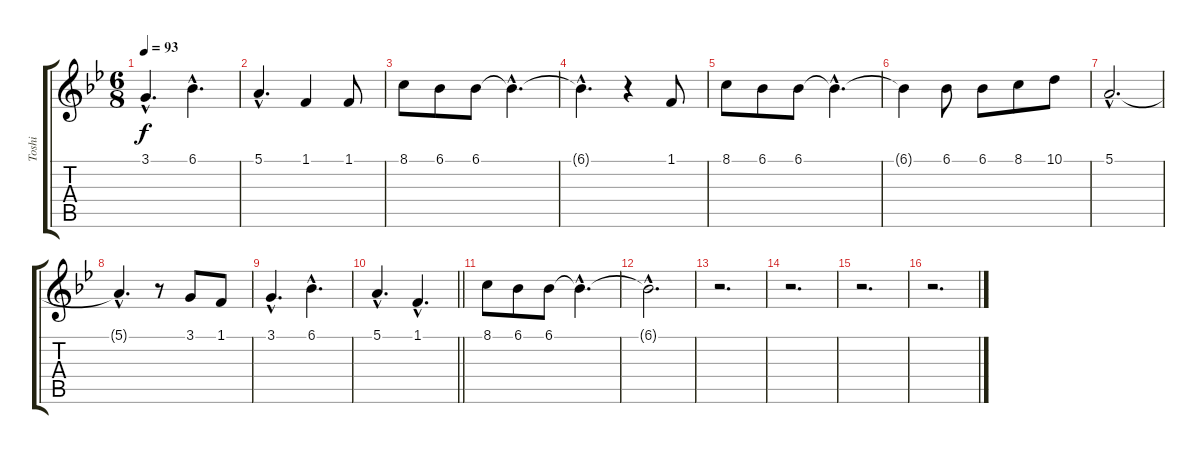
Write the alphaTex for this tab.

\track ("Toshi" "Toshi") {instrument accordion}
\staff {score tabs}
\tuning (E4 B3 G3 D3 A2 E2) {hide}
\ts (6 8)
\tempo 93
\clef g2
\ks bb
3.1{hac}.4{d dy f} 6.1{hac}.4{d} |
5.1{hac}.4{d} 1.1.4 1.1.8 |
8.1.8 6.1.8 6.1.8 6.1{hac t}.4{d} |
6.1{hac t}.4{d} r.4 1.1.8 |
8.1.8 6.1.8 6.1.8 6.1{hac t}.4{d} |
6.1{t}.4 6.1.8 6.1.8 8.1.8 10.1.8 |
5.1{hac}.2{d} |
5.1{hac t}.4{d} r.8 3.1.8 1.1.8 |
3.1{hac}.4{d} 6.1{hac}.4{d} |
\barLineRight lightlight
5.1{hac}.4{d} 1.1{hac}.4{d} |
8.1.8 6.1.8 6.1.8 6.1{hac t}.4{d} |
6.1{hac t}.2{d} |
r.2{d} |
r.2{d} |
r.2{d} |
r.2{d}
